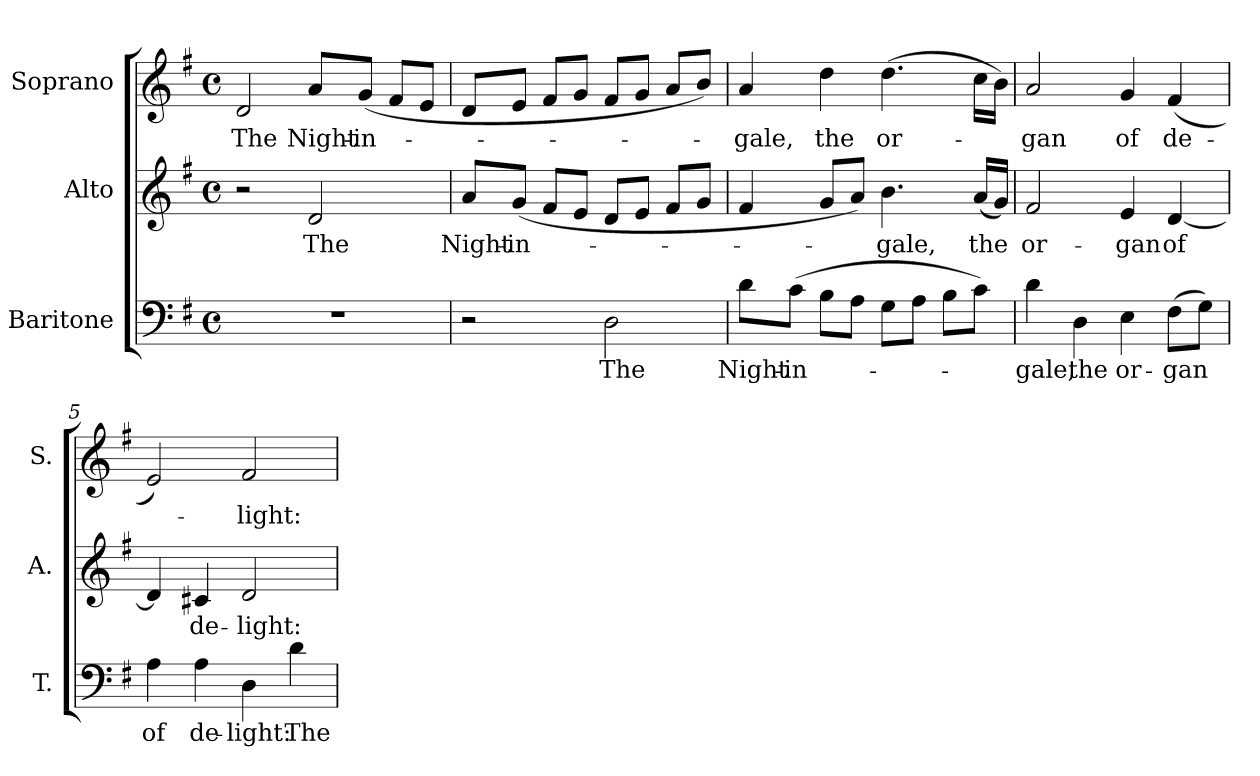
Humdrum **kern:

**kern	**text	**kern	**text	**kern	**text
*part3	*part3	*part2	*part2	*part1	*part1
*staff3	*staff3	*staff2	*staff2	*staff1	*staff1
*I"Baritone	*	*I"Alto	*	*I"Soprano	*
*I'T.	*	*I'A.	*	*I'S.	*
!!LO:PB:g=z
*clefF4	*	*clefG2	*	*clefG2	*
*ITrd7c12	*	*	*	*	*
*k[f#]	*	*k[f#]	*	*k[f#]	*
*G:	*	*G:	*	*G:	*
*M4/4	*	*M4/4	*	*M4/4	*
*met(c)	*	*met(c)	*	*met(c)	*
*MM132	*	*MM132	*	*MM132	*
=1	=1	=1	=1	=1	=1
!	!	!	!	!	!LO:LY:b:color=#000000
1r	.	2r	.	2di/	The
!	!	!	!LO:LY:b:color=#000000	!	!
!	!	!	!	!	!LO:LY:b:color=#000000
.	.	2di/	The	8ai/L	Night-
!	!	!	!	!	!LO:LY:b:color=#000000
.	.	.	.	(8gi/J	-in-
.	.	.	.	8f#i/L	.
.	.	.	.	8ei/J	.
=2	=2	=2	=2	=2	=2
!	!	!	!LO:LY:b:color=#000000	!	!
2r	.	8ai/L	Night-	8di/L	.
!	!	!	!LO:LY:b:color=#000000	!	!
.	.	(8gi/J	-in-	8ei/J	.
.	.	8f#i/L	.	8f#i/L	.
.	.	8ei/J	.	8gi/J	.
!	!LO:LY:b:color=#000000	!	!	!	!
2DDi\	The	8di/L	.	8f#i/L	.
.	.	8ei/J	.	8gi/J	.
.	.	8f#i/L	.	8ai/L	.
.	.	8gi/J	.	8bi/J)	.
=3	=3	=3	=3	=3	=3
!	!LO:LY:b:color=#000000	!	!	!	!
!	!	!	!	!	!LO:LY:b:color=#000000
8Di\L	Night-	4f#i/	.	4ai/	-gale,
!	!LO:LY:b:color=#000000	!	!	!	!
(8Ci\J	-in-	.	.	.	.
!	!	!	!	!	!LO:LY:b:color=#000000
8BBi\L	.	8gi/L	.	4ddi\	the
8AAi\J	.	8ai/J)	.	.	.
!	!	!	!LO:LY:b:color=#000000	!	!
!	!	!	!	!	!LO:LY:b:color=#000000
8GGi\L	.	4.bi\	-gale,	(4.ddi\	or-
8AAi\J	.	.	.	.	.
8BBi\L	.	.	.	.	.
!	!	!	!LO:LY:b:color=#000000	!	!
8Ci\J)	.	(16ai/LL	the	16cci\LL	.
.	.	16gi/JJ)	.	16bi\JJ)	.
!!LO:LB:g=z
=4	=4	=4	=4	=4	=4
!	!LO:LY:b:color=#000000	!	!	!	!
!	!	!	!LO:LY:b:color=#000000	!	!
!	!	!	!	!	!LO:LY:b:color=#000000
4Di\	-gale,	2f#i/	or-	2ai/	-gan
!	!LO:LY:b:color=#000000	!	!	!	!
4DDi\	the	.	.	.	.
!	!LO:LY:b:color=#000000	!	!	!	!
!	!	!	!LO:LY:b:color=#000000	!	!
!	!	!	!	!	!LO:LY:b:color=#000000
4EEi\	or-	4ei/	-gan	4gi/	of
!	!LO:LY:b:color=#000000	!	!	!	!
!	!	!	!LO:LY:b:color=#000000	!	!
!	!	!	!	!	!LO:LY:b:color=#000000
(8FF#i\L	-gan	[4di/	of	(4f#i/	de-
8GGi\J)	.	.	.	.	.
=5	=5	=5	=5	=5	=5
!	!LO:LY:b:color=#000000	!	!	!	!
4AAi\	of	4di/]	.	2ei/)	.
!	!LO:LY:b:color=#000000	!	!	!	!
!	!	!	!LO:LY:b:color=#000000	!	!
4AAi\	de-	4c#Xi/	de-	.	.
!	!LO:LY:b:color=#000000	!	!	!	!
!	!	!	!LO:LY:b:color=#000000	!	!
!	!	!	!	!	!LO:LY:b:color=#000000
4DDi\	-light:	2di/	-light:	2f#i/	-light:
!	!LO:LY:b:color=#000000	!	!	!	!
4Di\	The	.	.	.	.
=	=	=	=	=	=
*-	*-	*-	*-	*-	*-
